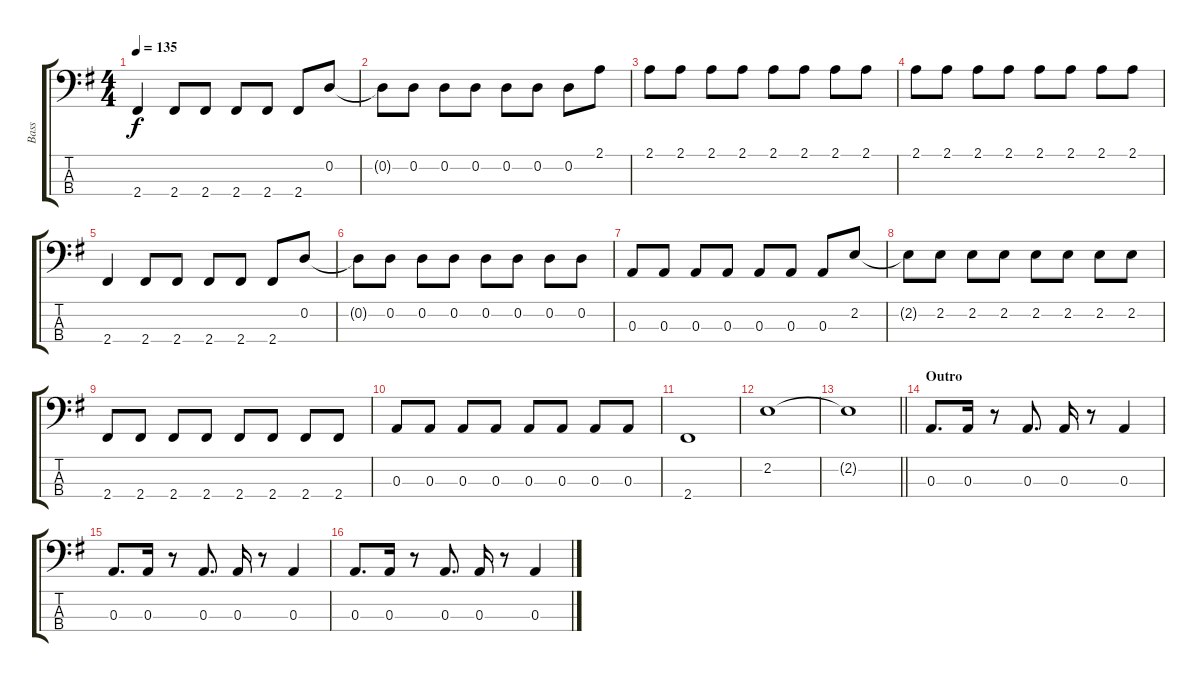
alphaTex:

\track ("Bass" "Bass") {instrument electricbassfinger}
\staff {score tabs}
\tuning (G2 D2 A1 E1) {hide}
\ts (4 4)
\tempo 135
\clef f4
\ks g
2.4.4{dy f} 2.4.8 2.4.8 2.4.8 2.4.8 2.4.8 0.2.8 |
0.2{t}.8 0.2.8 0.2.8 0.2.8 0.2.8 0.2.8 0.2.8 2.1.8 |
2.1.8 2.1.8 2.1.8 2.1.8 2.1.8 2.1.8 2.1.8 2.1.8 |
2.1.8 2.1.8 2.1.8 2.1.8 2.1.8 2.1.8 2.1.8 2.1.8 |
2.4.4 2.4.8 2.4.8 2.4.8 2.4.8 2.4.8 0.2.8 |
0.2{t}.8 0.2.8 0.2.8 0.2.8 0.2.8 0.2.8 0.2.8 0.2.8 |
0.3.8 0.3.8 0.3.8 0.3.8 0.3.8 0.3.8 0.3.8 2.2.8 |
2.2{t}.8 2.2.8 2.2.8 2.2.8 2.2.8 2.2.8 2.2.8 2.2.8 |
2.4.8 2.4.8 2.4.8 2.4.8 2.4.8 2.4.8 2.4.8 2.4.8 |
0.3.8 0.3.8 0.3.8 0.3.8 0.3.8 0.3.8 0.3.8 0.3.8 |
2.4.1 |
2.2.1 |
\barLineRight lightlight
2.2{t}.1 |
\section ("" "Outro")
0.3.8{d} 0.3.16 r.8 0.3.8{d} 0.3.16 r.8 0.3.4 |
0.3.8{d} 0.3.16 r.8 0.3.8{d} 0.3.16 r.8 0.3.4 |
0.3.8{d} 0.3.16 r.8 0.3.8{d} 0.3.16 r.8 0.3.4
